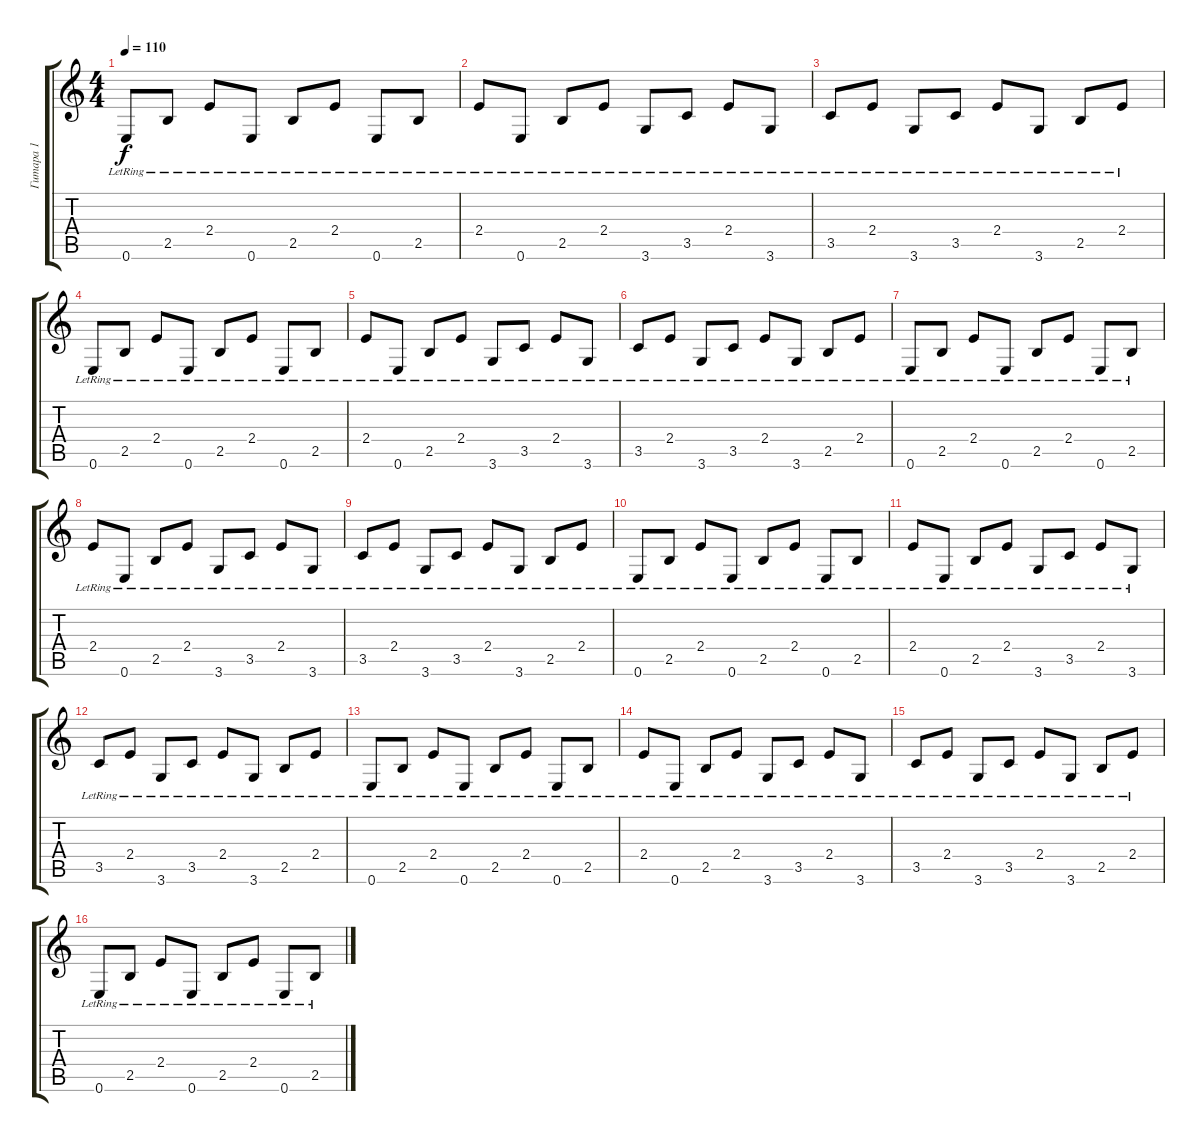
\track ("Гитара 1" "Гитара 1") {instrument electricguitarjazz}
\staff {score tabs}
\tuning (E4 B3 G3 D3 A2 E2) {hide}
\ts (4 4)
\tempo 110
\clef g2
\ks c
0.6{lr}.8{dy f} 2.5{lr}.8 2.4{lr}.8 0.6{lr}.8 2.5{lr}.8 2.4{lr}.8 0.6{lr}.8 2.5{lr}.8 |
2.4{lr}.8 0.6{lr}.8 2.5{lr}.8 2.4{lr}.8 3.6{lr}.8 3.5{lr}.8 2.4{lr}.8 3.6{lr}.8 |
3.5{lr}.8 2.4{lr}.8 3.6{lr}.8 3.5{lr}.8 2.4{lr}.8 3.6{lr}.8 2.5{lr}.8 2.4{lr}.8 |
0.6{lr}.8 2.5{lr}.8 2.4{lr}.8 0.6{lr}.8 2.5{lr}.8 2.4{lr}.8 0.6{lr}.8 2.5{lr}.8 |
2.4{lr}.8 0.6{lr}.8 2.5{lr}.8 2.4{lr}.8 3.6{lr}.8 3.5{lr}.8 2.4{lr}.8 3.6{lr}.8 |
3.5{lr}.8 2.4{lr}.8 3.6{lr}.8 3.5{lr}.8 2.4{lr}.8 3.6{lr}.8 2.5{lr}.8 2.4{lr}.8 |
0.6{lr}.8 2.5{lr}.8 2.4{lr}.8 0.6{lr}.8 2.5{lr}.8 2.4{lr}.8 0.6{lr}.8 2.5{lr}.8 |
2.4{lr}.8 0.6{lr}.8 2.5{lr}.8 2.4{lr}.8 3.6{lr}.8 3.5{lr}.8 2.4{lr}.8 3.6{lr}.8 |
3.5{lr}.8 2.4{lr}.8 3.6{lr}.8 3.5{lr}.8 2.4{lr}.8 3.6{lr}.8 2.5{lr}.8 2.4{lr}.8 |
0.6{lr}.8 2.5{lr}.8 2.4{lr}.8 0.6{lr}.8 2.5{lr}.8 2.4{lr}.8 0.6{lr}.8 2.5{lr}.8 |
2.4{lr}.8 0.6{lr}.8 2.5{lr}.8 2.4{lr}.8 3.6{lr}.8 3.5{lr}.8 2.4{lr}.8 3.6{lr}.8 |
3.5{lr}.8 2.4{lr}.8 3.6{lr}.8 3.5{lr}.8 2.4{lr}.8 3.6{lr}.8 2.5{lr}.8 2.4{lr}.8 |
0.6{lr}.8 2.5{lr}.8 2.4{lr}.8 0.6{lr}.8 2.5{lr}.8 2.4{lr}.8 0.6{lr}.8 2.5{lr}.8 |
2.4{lr}.8 0.6{lr}.8 2.5{lr}.8 2.4{lr}.8 3.6{lr}.8 3.5{lr}.8 2.4{lr}.8 3.6{lr}.8 |
3.5{lr}.8 2.4{lr}.8 3.6{lr}.8 3.5{lr}.8 2.4{lr}.8 3.6{lr}.8 2.5{lr}.8 2.4{lr}.8 |
0.6{lr}.8 2.5{lr}.8 2.4{lr}.8 0.6{lr}.8 2.5{lr}.8 2.4{lr}.8 0.6{lr}.8 2.5{lr}.8
